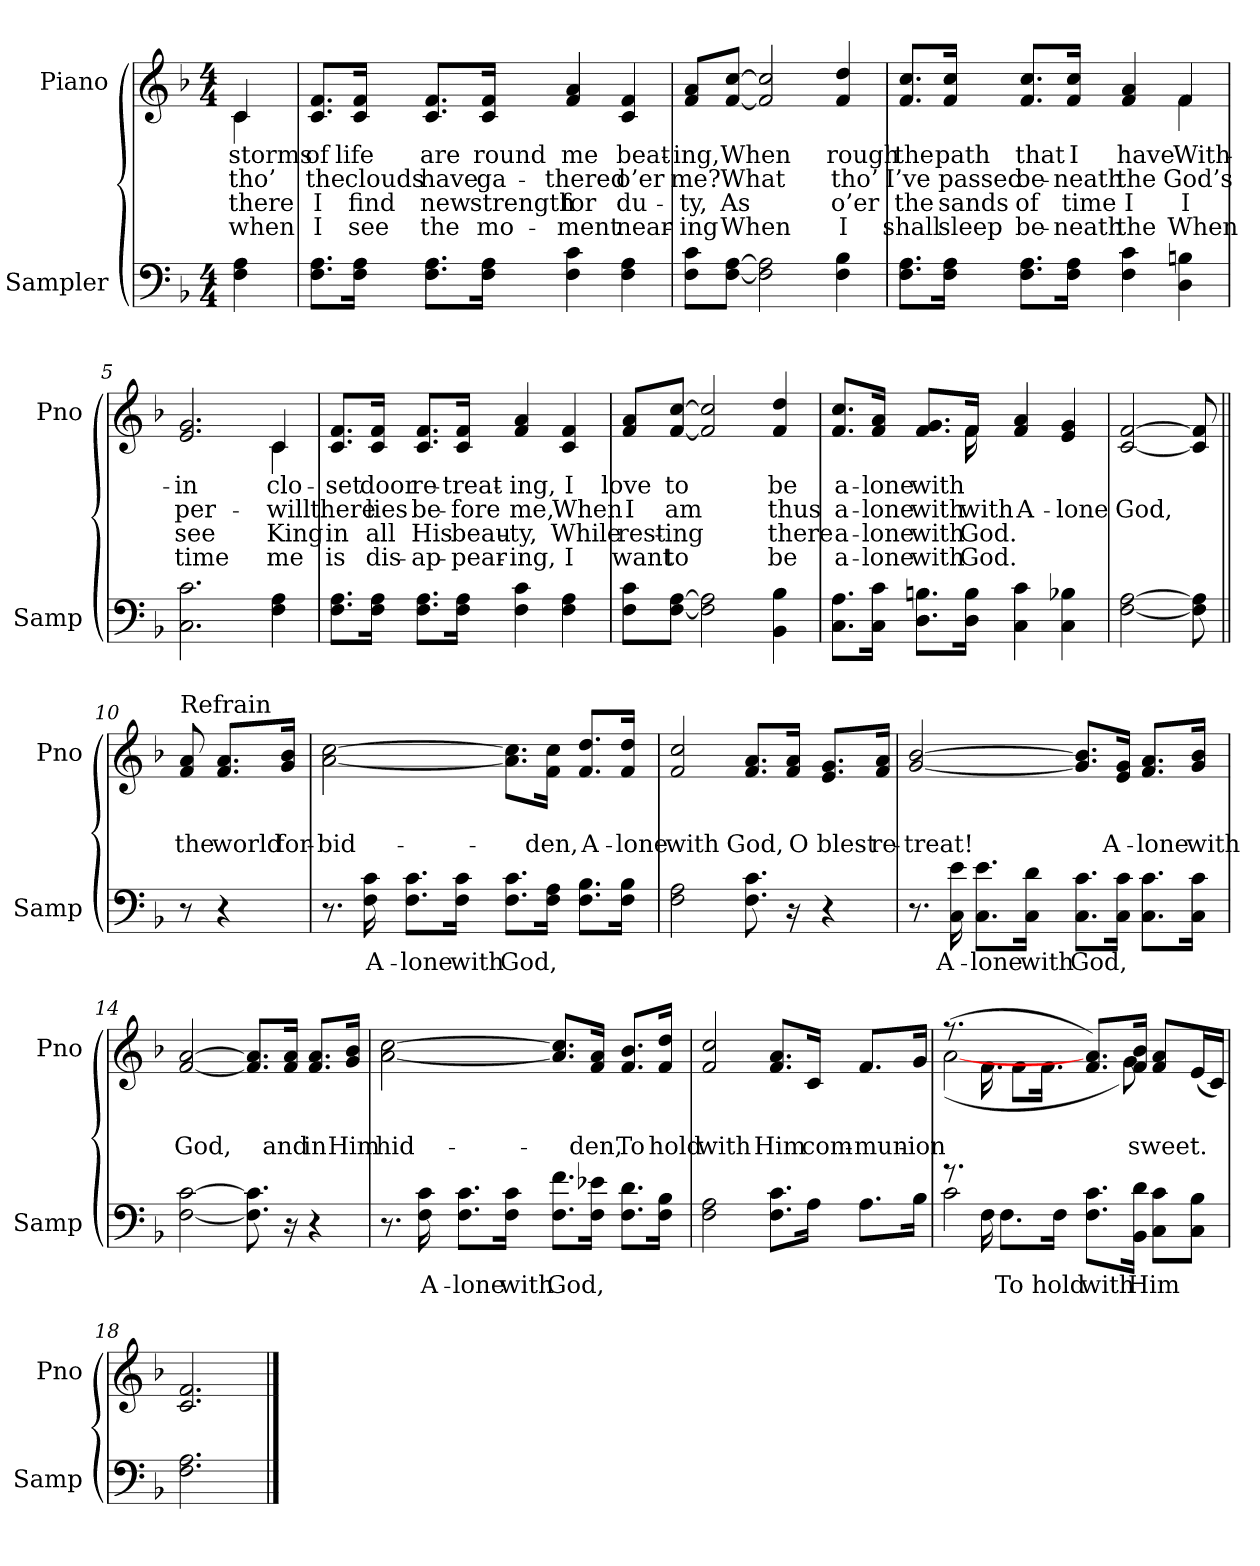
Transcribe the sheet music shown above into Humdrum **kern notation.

**kern	**text	**kern	**text	**text	**text	**text
*part2	*part2	*part1	*part1	*part1	*part1	*part1
*staff2	*staff2	*staff1	*staff1	*staff1	*staff1	*staff1
*I"Sampler	*	*I"Piano	*	*	*	*
*I'Samp	*	*I'Pno	*	*	*	*
*clefF4	*	*clefG2	*	*	*	*
*k[b-]	*	*k[b-]	*	*	*	*
*F:	*	*F:	*	*	*	*
*M4/4	*	*M4/4	*	*	*	*
=1	=1	=1	=1	=1	=1	=1
*	*	*^	*	*	*	*
4F 4A	.	4c/	4c	storms	tho’	there	when
*	*	*v	*v	*	*	*	*
=2	=2	=2	=2	=2	=2	=2
8.F\ 8.A\L	.	8.c/ 8.f/L	of	the	I	I
16F\ 16A\Jk	.	16c/ 16f/Jk	life	clouds	find	see
8.F\ 8.A\L	.	8.c/ 8.f/L	are	have	new	the
16F\ 16A\Jk	.	16c/ 16f/Jk	round	ga-	strength	mo-
4F 4c	.	4f 4a	me	-thered	for	-ment
4F 4A	.	4c 4f	beat-	o’er	du-	near-
=3	=3	=3	=3	=3	=3	=3
8F\ 8c\L	.	8f/ 8a/L	-ing,	me?	-ty,	-ing
[8F\ [8A\J	.	[8f/ [8cc/J	When	What	As	When
2F] 2A]	.	2f] 2cc]	.	.	.	.
4F 4B-	.	4f 4dd	rough	tho’	o’er	I
=4	=4	=4	=4	=4	=4	=4
*	*	*^	*	*	*	*
8.F\ 8.A\L	.	8.f/ 8.cc/L	2.ryy	the	I’ve	the	shall
16F\ 16A\Jk	.	16f/ 16cc/Jk	.	path	passed	sands	sleep
8.F\ 8.A\L	.	8.f/ 8.cc/L	.	that	be-	of	be-
16F\ 16A\Jk	.	16f/ 16cc/Jk	.	I	-neath	time	-neath
4F 4c	.	4f 4a	.	have	the	I	the
4D 4Bn	.	4f/	4f	With-	God’s	I	When
=5	=5	=5	=5	=5	=5	=5	=5
2.C 2.c	.	2.e 2.g	2.ryy	-in	per-	see	time
4F 4A	.	4c/	4c	clo-	will	King	me
*	*	*v	*v	*	*	*	*
=6	=6	=6	=6	=6	=6	=6
8.F\ 8.A\L	.	8.c/ 8.f/L	-set	there	in	is
16F\ 16A\Jk	.	16c/ 16f/Jk	door	lies	all	dis-
8.F\ 8.A\L	.	8.c/ 8.f/L	re-	be-	His	-ap-
16F\ 16A\Jk	.	16c/ 16f/Jk	-treat-	-fore	beau-	-pear-
4F 4c	.	4f 4a	-ing,	me,	-ty,	-ing,
4F 4A	.	4c 4f	I	When	While	I
=7	=7	=7	=7	=7	=7	=7
8F\ 8c\L	.	8f/ 8a/L	love	I	rest-	want
[8F\ [8A\J	.	[8f/ [8cc/J	to	am	-ing	to
2F] 2A]	.	2f] 2cc]	.	.	.	.
4BB- 4B-	.	4f 4dd	be	thus	there	be
=8	=8	=8	=8	=8	=8	=8
*	*	*^	*	*	*	*
8.C\ 8.A\L	.	8.f/ 8.cc/L	4..ryy	a-	a-	a-	a-
16C\ 16c\Jk	.	16f/ 16a/Jk	.	-lone	-lone	-lone	-lone
8.D\ 8.Bn\L	.	8.f/ 8.g/L	.	with	with	with	with
16D\ 16B\Jk	.	16f/Jk	16f	.	with	God.	God.
4C 4c	.	4f 4a	2ryy	.	A-	.	.
4C 4B-X	.	4e 4g	.	.	-lone	.	.
*	*	*v	*v	*	*	*	*
=9	=9	=9	=9	=9	=9	=9
[2F [2A	.	[2c [2f	.	God,	.	.
8F] 8A]	.	8c] 8f]	.	.	.	.
=10||	=10||	=10||	=10||	=10||	=10||	=10||
!	!	!LO:TX:t=Refrain	!	!	!	!
8r	.	8f 8a	.	the	.	.
4r	.	8.f/ 8.a/L	.	world	.	.
.	.	16g/ 16b-/Jk	.	for-	.	.
=11	=11	=11	=11	=11	=11	=11
8.r	.	[2a [2cc	.	-bid-	.	.
16F 16c	A-	.	.	.	.	.
8.F\ 8.c\L	-lone	.	.	.	.	.
16F\ 16c\Jk	with	.	.	.	.	.
8.F\ 8.c\L	God,	8.a]\ 8.cc]\L	.	.	.	.
16F\ 16A\Jk	.	16f\ 16cc\Jk	.	-den,	.	.
8.F\ 8.B-\L	.	8.f/ 8.dd/L	.	A-	.	.
16F\ 16B-\Jk	.	16f/ 16dd/Jk	.	-lone	.	.
=12	=12	=12	=12	=12	=12	=12
2F 2A	.	2f 2cc	.	with	.	.
8.F 8.c	.	8.f/ 8.a/L	.	God,	.	.
16r	.	16f/ 16a/Jk	.	O	.	.
4r	.	8.e/ 8.g/L	.	blest	.	.
.	.	16f/ 16a/Jk	.	re-	.	.
=13	=13	=13	=13	=13	=13	=13
8.r	.	[2g [2b-	.	-treat!	.	.
16C 16e	A-	.	.	.	.	.
8.C\ 8.e\L	-lone	.	.	.	.	.
16C\ 16d\Jk	with	.	.	.	.	.
8.C\ 8.c\L	God,	8.g]/ 8.b-]/L	.	.	.	.
16C\ 16c\Jk	.	16e/ 16g/Jk	.	A-	.	.
8.C\ 8.c\L	.	8.f/ 8.a/L	.	-lone	.	.
16C\ 16c\Jk	.	16g/ 16b-/Jk	.	with	.	.
=14	=14	=14	=14	=14	=14	=14
[2F [2c	.	[2f [2a	.	God,	.	.
8.F] 8.c]	.	8.f]/ 8.a]/L	.	.	.	.
16r	.	16f/ 16a/Jk	.	and	.	.
4r	.	8.f/ 8.a/L	.	in	.	.
.	.	16g/ 16b-/Jk	.	Him	.	.
=15	=15	=15	=15	=15	=15	=15
8.r	.	[2a [2cc	.	hid-	.	.
16F 16c	A-	.	.	.	.	.
8.F\ 8.c\L	-lone	.	.	.	.	.
16F\ 16c\Jk	with	.	.	.	.	.
8.F\ 8.f\L	God,	8.a]/ 8.cc]/L	.	.	.	.
16F\ 16e-X\Jk	.	16f/ 16a/Jk	.	-den,	.	.
8.F\ 8.d\L	.	8.f/ 8.b-/L	.	To	.	.
16F\ 16B-\Jk	.	16f/ 16dd/Jk	.	hold	.	.
=16	=16	=16	=16	=16	=16	=16
2F 2A	.	2f 2cc	.	with	.	.
8.F\ 8.c\L	.	8.f/ 8.a/L	.	Him	.	.
16A\Jk	.	16c/Jk	.	com-	.	.
8.A\L	.	8.f/L	.	-mun-	.	.
16B-\Jk	.	16g/Jk	.	-ion	.	.
=17	=17	=17	=17	=17	=17	=17
*^	*	*^	*	*	*	*
8.r	2c	.	(8.r	([2a	.	.	.	.
16F\	.	.	16.f\	.	.	.	.	.
8.F\L	.	To	.	.	.	.	.	.
.	.	.	8f\L	.	.	.	.	.
.	.	.	16.f\Jk	.	.	.	.	.
16F\Jk	.	hold	.	.	.	.	.	.
8.F\ 8.c\L	2ryy	with	8.f/ 8.a/L)	8.ryy	.	.	.	.
16BB-\ 16d\Jk	.	Him	16f/ 16b-/Jk	8g)	.	sweet.	.	.
8C\ 8c\L	.	.	8f/ 8a/L	.	.	.	.	.
.	.	.	.	8.ryy	.	.	.	.
8C\ 8B-\J	.	.	(16e/L	.	.	.	.	.
.	.	.	16c/JJ)	.	.	.	.	.
*v	*v	*	*	*	*	*	*	*
*	*	*v	*v	*	*	*	*
=18	=18	=18	=18	=18	=18	=18
2.F 2.A	.	2.c 2.f	.	.	.	.
==	==	==	==	==	==	==
*-	*-	*-	*-	*-	*-	*-
